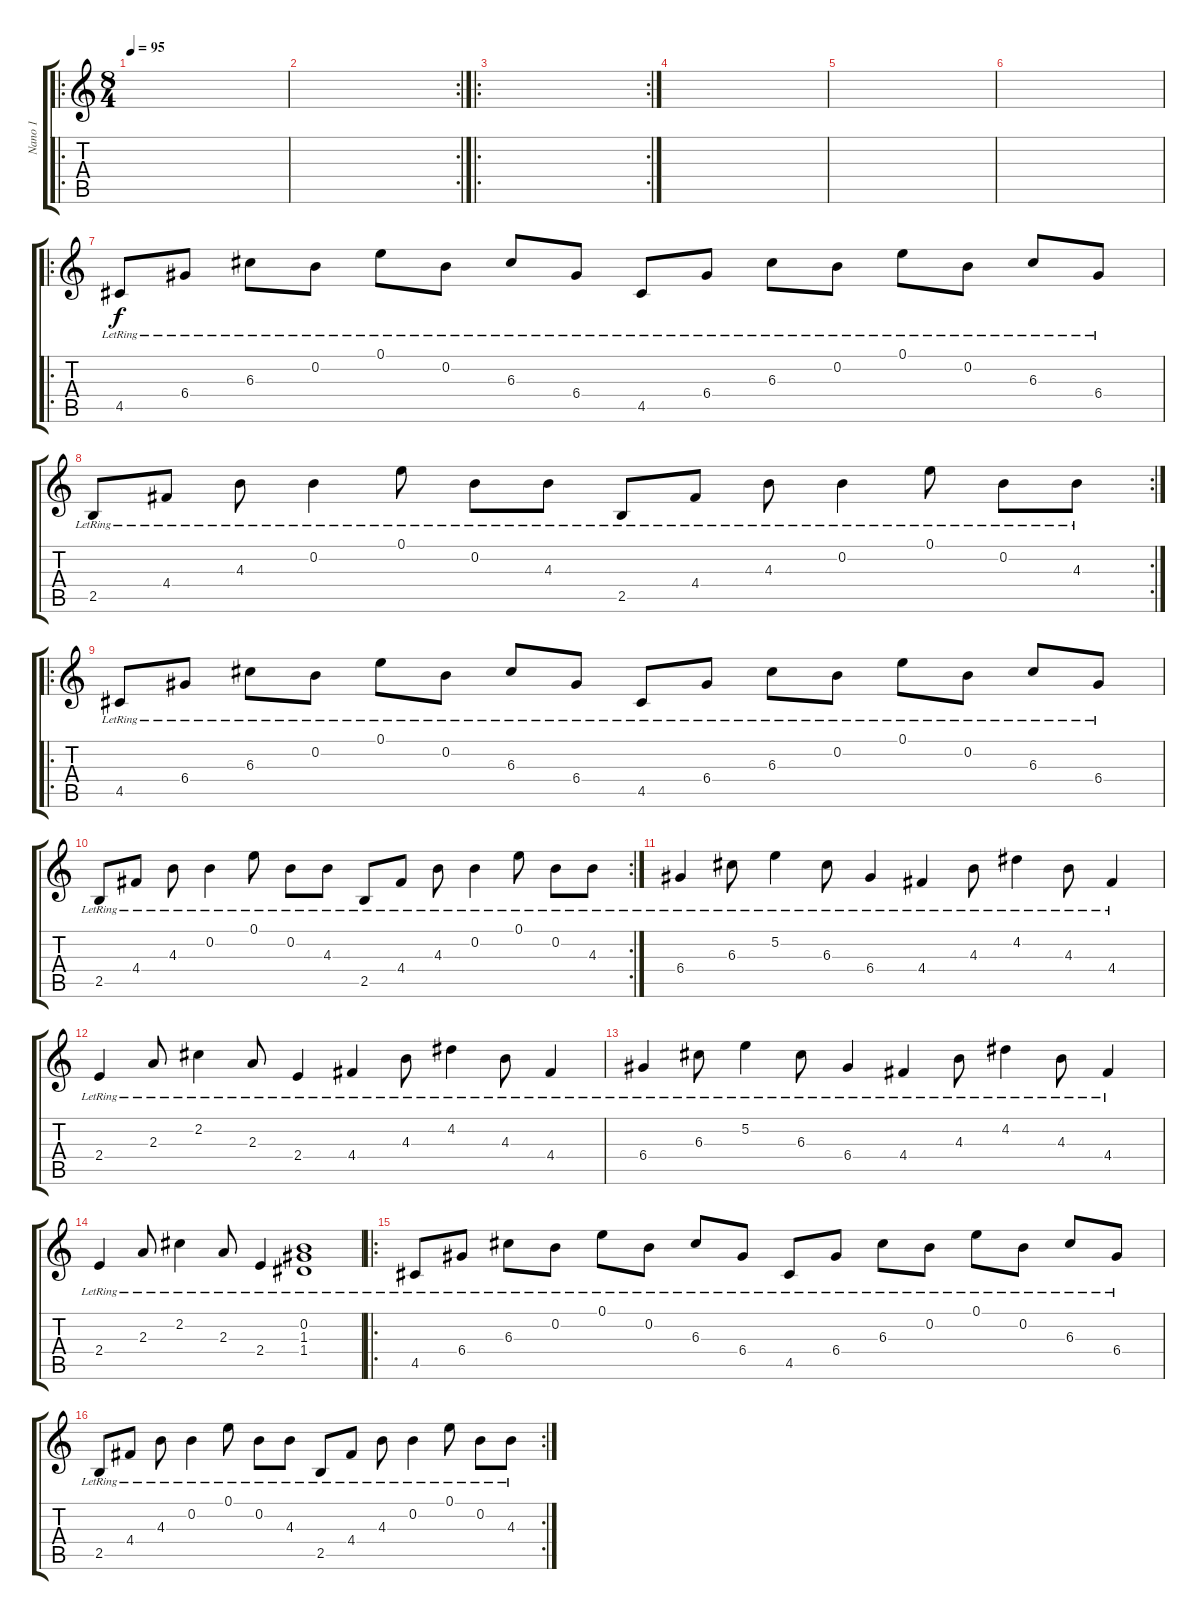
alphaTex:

\track ("Nano 1" "Nano 1") {instrument acousticguitarsteel}
\staff {score tabs}
\tuning (E4 B3 G3 D3 A2 E2) {hide}
\ro
\ts (8 4)
\tempo 95
\clef g2
\ks c
|
\rc 2
|
\ro
\rc 2
|
|
|
|
\ro
4.5{lr}.8 6.4{lr}.8 6.3{lr}.8 0.2{lr}.8 0.1{lr}.8 0.2{lr}.8 6.3{lr}.8 6.4{lr}.8 4.5{lr}.8 6.4{lr}.8 6.3{lr}.8 0.2{lr}.8 0.1{lr}.8 0.2{lr}.8 6.3{lr}.8 6.4{lr}.8 |
\rc 2
2.5{lr}.8 4.4{lr}.8 4.3{lr}.8 0.2{lr}.4 0.1{lr}.8 0.2{lr}.8 4.3{lr}.8 2.5{lr}.8 4.4{lr}.8 4.3{lr}.8 0.2{lr}.4 0.1{lr}.8 0.2{lr}.8 4.3{lr}.8 |
\ro
4.5{lr}.8 6.4{lr}.8 6.3{lr}.8 0.2{lr}.8 0.1{lr}.8 0.2{lr}.8 6.3{lr}.8 6.4{lr}.8 4.5{lr}.8 6.4{lr}.8 6.3{lr}.8 0.2{lr}.8 0.1{lr}.8 0.2{lr}.8 6.3{lr}.8 6.4{lr}.8 |
\rc 2
2.5{lr}.8 4.4{lr}.8 4.3{lr}.8 0.2{lr}.4 0.1{lr}.8 0.2{lr}.8 4.3{lr}.8 2.5{lr}.8 4.4{lr}.8 4.3{lr}.8 0.2{lr}.4 0.1{lr}.8 0.2{lr}.8 4.3{lr}.8 |
6.4{lr}.4 6.3{lr}.8 5.2{lr}.4 6.3{lr}.8 6.4{lr}.4 4.4{lr}.4 4.3{lr}.8 4.2{lr}.4 4.3{lr}.8 4.4{lr}.4 |
2.4{lr}.4 2.3{lr}.8 2.2{lr}.4 2.3{lr}.8 2.4{lr}.4 4.4{lr}.4 4.3{lr}.8 4.2{lr}.4 4.3{lr}.8 4.4{lr}.4 |
6.4{lr}.4 6.3{lr}.8 5.2{lr}.4 6.3{lr}.8 6.4{lr}.4 4.4{lr}.4 4.3{lr}.8 4.2{lr}.4 4.3{lr}.8 4.4{lr}.4 |
2.4{lr}.4 2.3{lr}.8 2.2{lr}.4 2.3{lr}.8 2.4{lr}.4 (0.2{lr} 1.3{lr} 1.4{lr}).1 |
\ro
4.5{lr}.8 6.4{lr}.8 6.3{lr}.8 0.2{lr}.8 0.1{lr}.8 0.2{lr}.8 6.3{lr}.8 6.4{lr}.8 4.5{lr}.8 6.4{lr}.8 6.3{lr}.8 0.2{lr}.8 0.1{lr}.8 0.2{lr}.8 6.3{lr}.8 6.4{lr}.8 |
\rc 2
2.5{lr}.8 4.4{lr}.8 4.3{lr}.8 0.2{lr}.4 0.1{lr}.8 0.2{lr}.8 4.3{lr}.8 2.5{lr}.8 4.4{lr}.8 4.3{lr}.8 0.2{lr}.4 0.1{lr}.8 0.2{lr}.8 4.3{lr}.8
